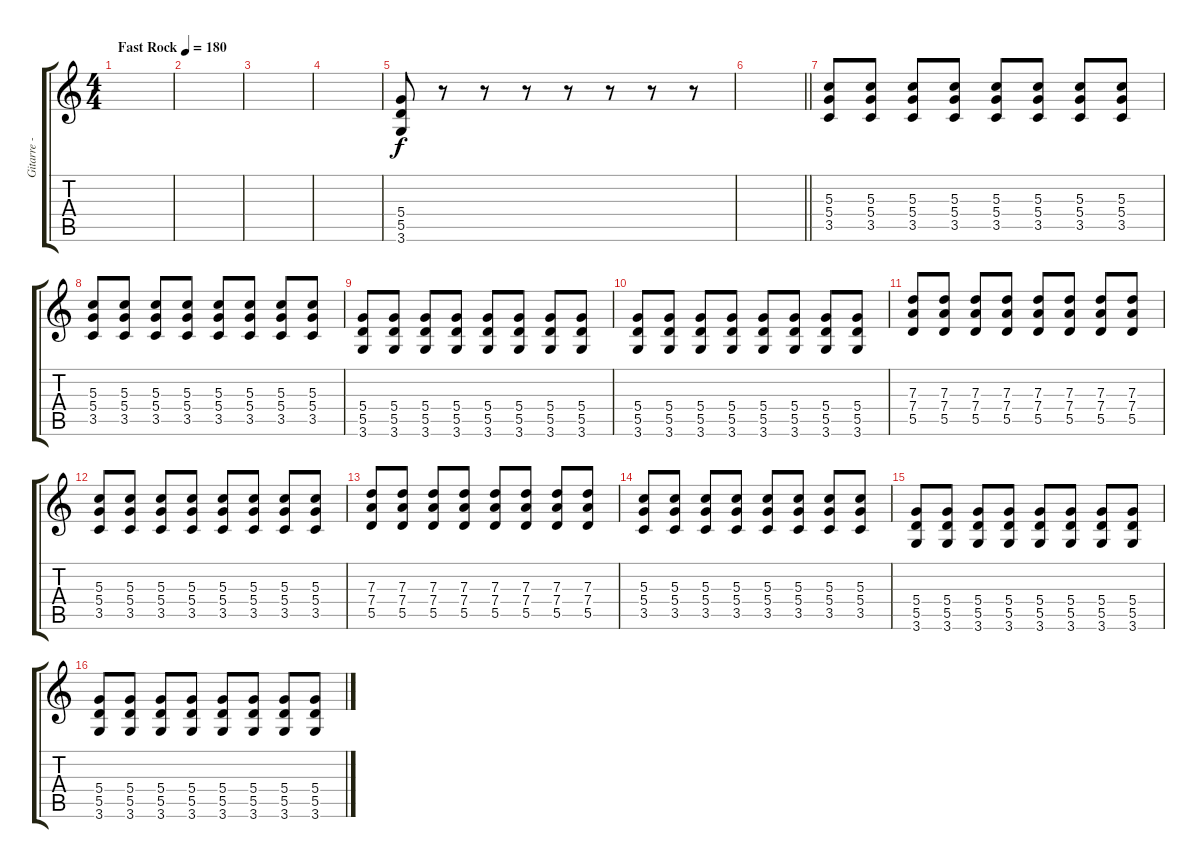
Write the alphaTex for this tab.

\track ("Gitarre - Johnny Ramone" "Gitarre - ") {instrument distortionguitar}
\staff {score tabs}
\tuning (E4 B3 G3 D3 A2 E2) {hide}
\ts (4 4)
\tempo (180 "Fast Rock")
\clef g2
\ks c
|
|
|
|
(5.4 5.5 3.6).8 r.8 r.8 r.8 r.8 r.8 r.8 r.8 |
\barLineRight lightlight
|
(5.3 5.4 3.5).8 (5.3 5.4 3.5).8 (5.3 5.4 3.5).8 (5.3 5.4 3.5).8 (5.3 5.4 3.5).8 (5.3 5.4 3.5).8 (5.3 5.4 3.5).8 (5.3 5.4 3.5).8 |
(5.3 5.4 3.5).8 (5.3 5.4 3.5).8 (5.3 5.4 3.5).8 (5.3 5.4 3.5).8 (5.3 5.4 3.5).8 (5.3 5.4 3.5).8 (5.3 5.4 3.5).8 (5.3 5.4 3.5).8 |
(5.4 5.5 3.6).8 (5.4 5.5 3.6).8 (5.4 5.5 3.6).8 (5.4 5.5 3.6).8 (5.4 5.5 3.6).8 (5.4 5.5 3.6).8 (5.4 5.5 3.6).8 (5.4 5.5 3.6).8 |
(5.4 5.5 3.6).8 (5.4 5.5 3.6).8 (5.4 5.5 3.6).8 (5.4 5.5 3.6).8 (5.4 5.5 3.6).8 (5.4 5.5 3.6).8 (5.4 5.5 3.6).8 (5.4 5.5 3.6).8 |
(7.3 7.4 5.5).8 (7.3 7.4 5.5).8 (7.3 7.4 5.5).8 (7.3 7.4 5.5).8 (7.3 7.4 5.5).8 (7.3 7.4 5.5).8 (7.3 7.4 5.5).8 (7.3 7.4 5.5).8 |
(5.3 5.4 3.5).8 (5.3 5.4 3.5).8 (5.3 5.4 3.5).8 (5.3 5.4 3.5).8 (5.3 5.4 3.5).8 (5.3 5.4 3.5).8 (5.3 5.4 3.5).8 (5.3 5.4 3.5).8 |
(7.3 7.4 5.5).8 (7.3 7.4 5.5).8 (7.3 7.4 5.5).8 (7.3 7.4 5.5).8 (7.3 7.4 5.5).8 (7.3 7.4 5.5).8 (7.3 7.4 5.5).8 (7.3 7.4 5.5).8 |
(5.3 5.4 3.5).8 (5.3 5.4 3.5).8 (5.3 5.4 3.5).8 (5.3 5.4 3.5).8 (5.3 5.4 3.5).8 (5.3 5.4 3.5).8 (5.3 5.4 3.5).8 (5.3 5.4 3.5).8 |
(5.4 5.5 3.6).8 (5.4 5.5 3.6).8 (5.4 5.5 3.6).8 (5.4 5.5 3.6).8 (5.4 5.5 3.6).8 (5.4 5.5 3.6).8 (5.4 5.5 3.6).8 (5.4 5.5 3.6).8 |
(5.4 5.5 3.6).8 (5.4 5.5 3.6).8 (5.4 5.5 3.6).8 (5.4 5.5 3.6).8 (5.4 5.5 3.6).8 (5.4 5.5 3.6).8 (5.4 5.5 3.6).8 (5.4 5.5 3.6).8
